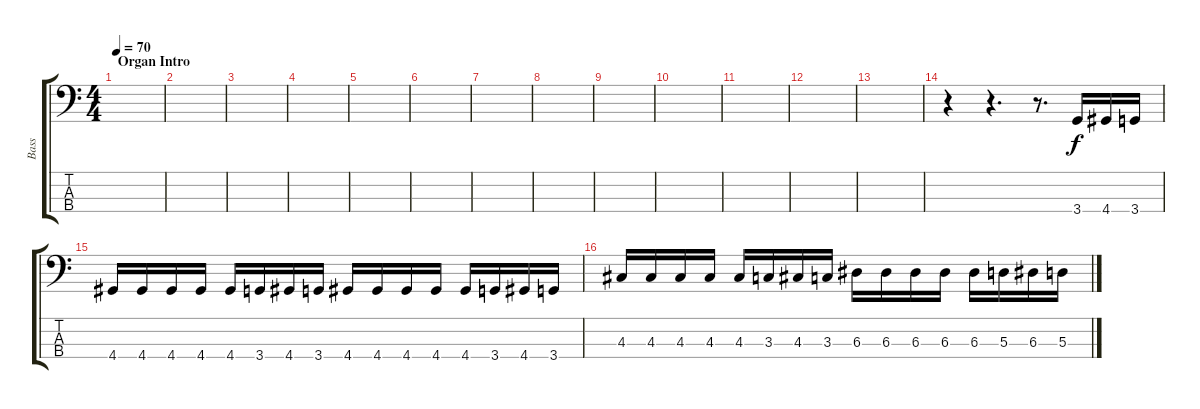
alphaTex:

\track ("Bass" "Bass") {instrument electricbassfinger}
\staff {score tabs}
\tuning (G2 D2 A1 E1) {hide}
\ts (4 4)
\section ("" "Organ Intro")
\tempo 70
\clef f4
\ks c
|
|
|
|
|
|
|
|
|
|
|
|
|
r.4 r.4{d} r.8{d} 3.4.16 4.4.16 3.4.16 |
4.4.16 4.4.16 4.4.16 4.4.16 4.4.16 3.4.16 4.4.16 3.4.16 4.4.16 4.4.16 4.4.16 4.4.16 4.4.16 3.4.16 4.4.16 3.4.16 |
4.3.16 4.3.16 4.3.16 4.3.16 4.3.16 3.3.16 4.3.16 3.3.16 6.3.16 6.3.16 6.3.16 6.3.16 6.3.16 5.3.16 6.3.16 5.3.16
